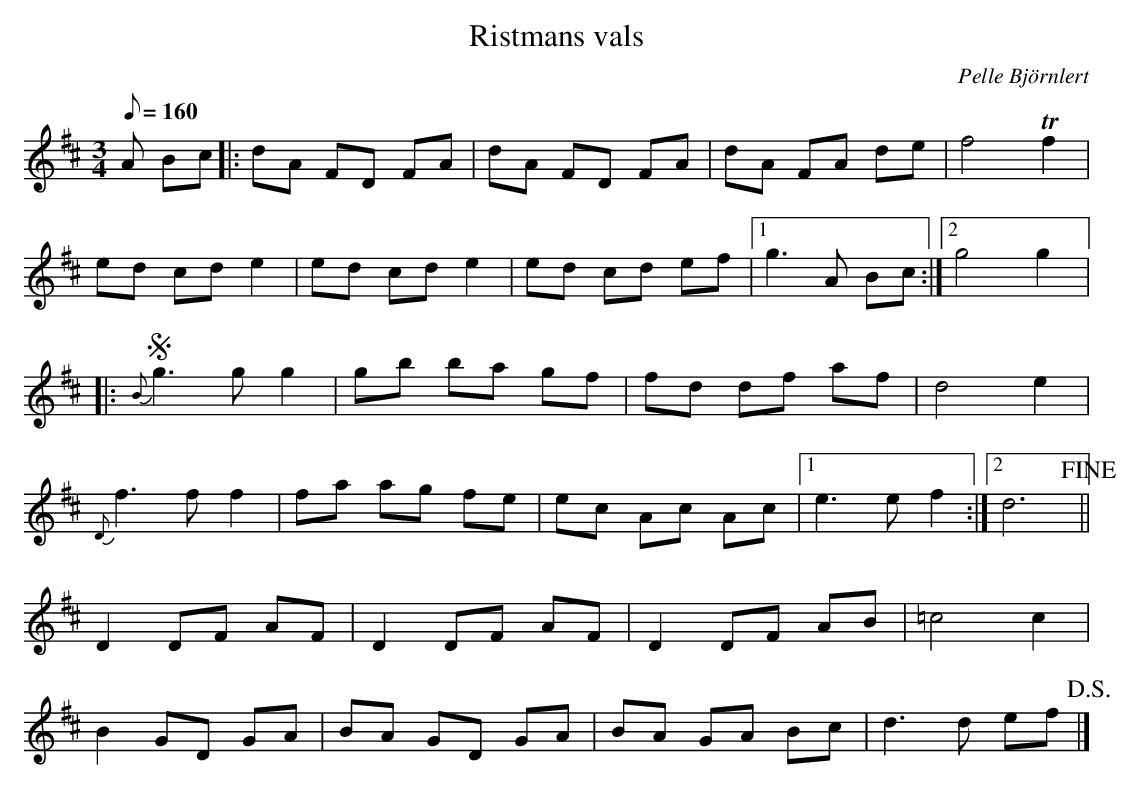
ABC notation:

X:1
T:Ristmans vals
C:Pelle Björnlert
L:1/8
M:3/4
Q:160
K:D
A Bc |: dA FD FA | dA FD FA | dA FA de | f4 !trill! f2 |
ed cd e2 | ed cd e2 | ed cd ef |1 g3 A Bc :|2 g4 g2 |:
!segno! {B}g3 g g2 | gb ba gf | fd df af | d4 e2 |
{D} f3 f f2 | fa ag fe | ec Ac Ac |1 e3 e f2 :|2 d6 !fine! ||
D2 DF AF | D2 DF AF | D2 DF AB | =c4 c2 |
B2 GD GA | BA GD GA | BA GA Bc | d3 d ef !D.S.! |]
